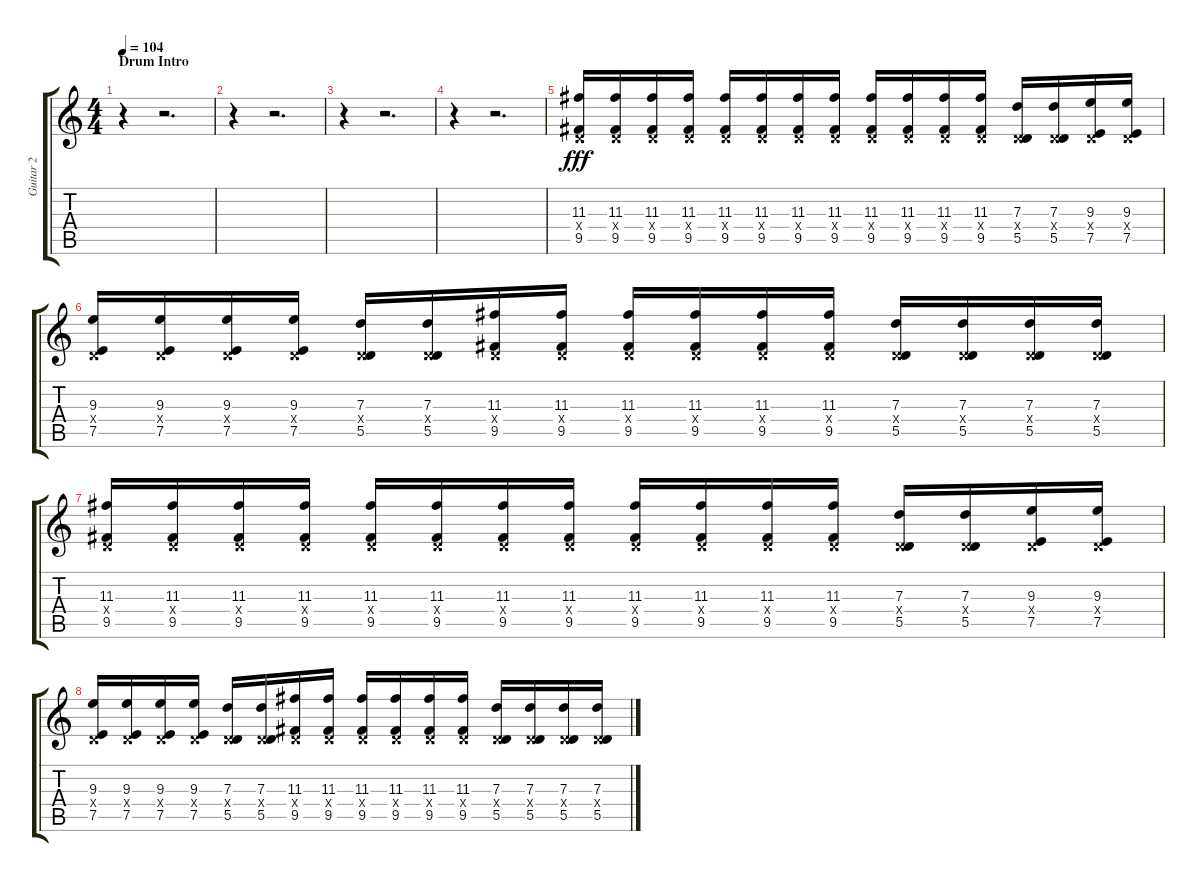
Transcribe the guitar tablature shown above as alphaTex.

\track ("Guitar 2" "Guitar 2") {instrument overdrivenguitar}
\staff {score tabs}
\tuning (E4 B3 G3 D3 A2 E2) {hide}
\ts (4 4)
\section ("" "Drum Intro")
\tempo 104
\clef g2
\ks c
r.4{dy fff instrument overdrivenguitar} r.2{d} |
r.4 r.2{d} |
r.4 r.2{d} |
r.4 r.2{d} |
(11.3 0.4{x} 9.5).16 (11.3 0.4{x} 9.5).16 (11.3 0.4{x} 9.5).16 (11.3 0.4{x} 9.5).16 (11.3 0.4{x} 9.5).16 (11.3 0.4{x} 9.5).16 (11.3 0.4{x} 9.5).16 (11.3 0.4{x} 9.5).16 (11.3 0.4{x} 9.5).16 (11.3 0.4{x} 9.5).16 (11.3 0.4{x} 9.5).16 (11.3 0.4{x} 9.5).16 (7.3 0.4{x} 5.5).16 (7.3 0.4{x} 5.5).16 (9.3 0.4{x} 7.5).16 (9.3 0.4{x} 7.5).16 |
(9.3 0.4{x} 7.5).16 (9.3 0.4{x} 7.5).16 (9.3 0.4{x} 7.5).16 (9.3 0.4{x} 7.5).16 (7.3 0.4{x} 5.5).16 (7.3 0.4{x} 5.5).16 (11.3 0.4{x} 9.5).16 (11.3 0.4{x} 9.5).16 (11.3 0.4{x} 9.5).16 (11.3 0.4{x} 9.5).16 (11.3 0.4{x} 9.5).16 (11.3 0.4{x} 9.5).16 (7.3 0.4{x} 5.5).16 (7.3 0.4{x} 5.5).16 (7.3 0.4{x} 5.5).16 (7.3 0.4{x} 5.5).16 |
(11.3 0.4{x} 9.5).16 (11.3 0.4{x} 9.5).16 (11.3 0.4{x} 9.5).16 (11.3 0.4{x} 9.5).16 (11.3 0.4{x} 9.5).16 (11.3 0.4{x} 9.5).16 (11.3 0.4{x} 9.5).16 (11.3 0.4{x} 9.5).16 (11.3 0.4{x} 9.5).16 (11.3 0.4{x} 9.5).16 (11.3 0.4{x} 9.5).16 (11.3 0.4{x} 9.5).16 (7.3 0.4{x} 5.5).16 (7.3 0.4{x} 5.5).16 (9.3 0.4{x} 7.5).16 (9.3 0.4{x} 7.5).16 |
(9.3 0.4{x} 7.5).16 (9.3 0.4{x} 7.5).16 (9.3 0.4{x} 7.5).16 (9.3 0.4{x} 7.5).16 (7.3 0.4{x} 5.5).16 (7.3 0.4{x} 5.5).16 (11.3 0.4{x} 9.5).16 (11.3 0.4{x} 9.5).16 (11.3 0.4{x} 9.5).16 (11.3 0.4{x} 9.5).16 (11.3 0.4{x} 9.5).16 (11.3 0.4{x} 9.5).16 (7.3 0.4{x} 5.5).16 (7.3 0.4{x} 5.5).16 (7.3 0.4{x} 5.5).16 (7.3 0.4{x} 5.5).16
